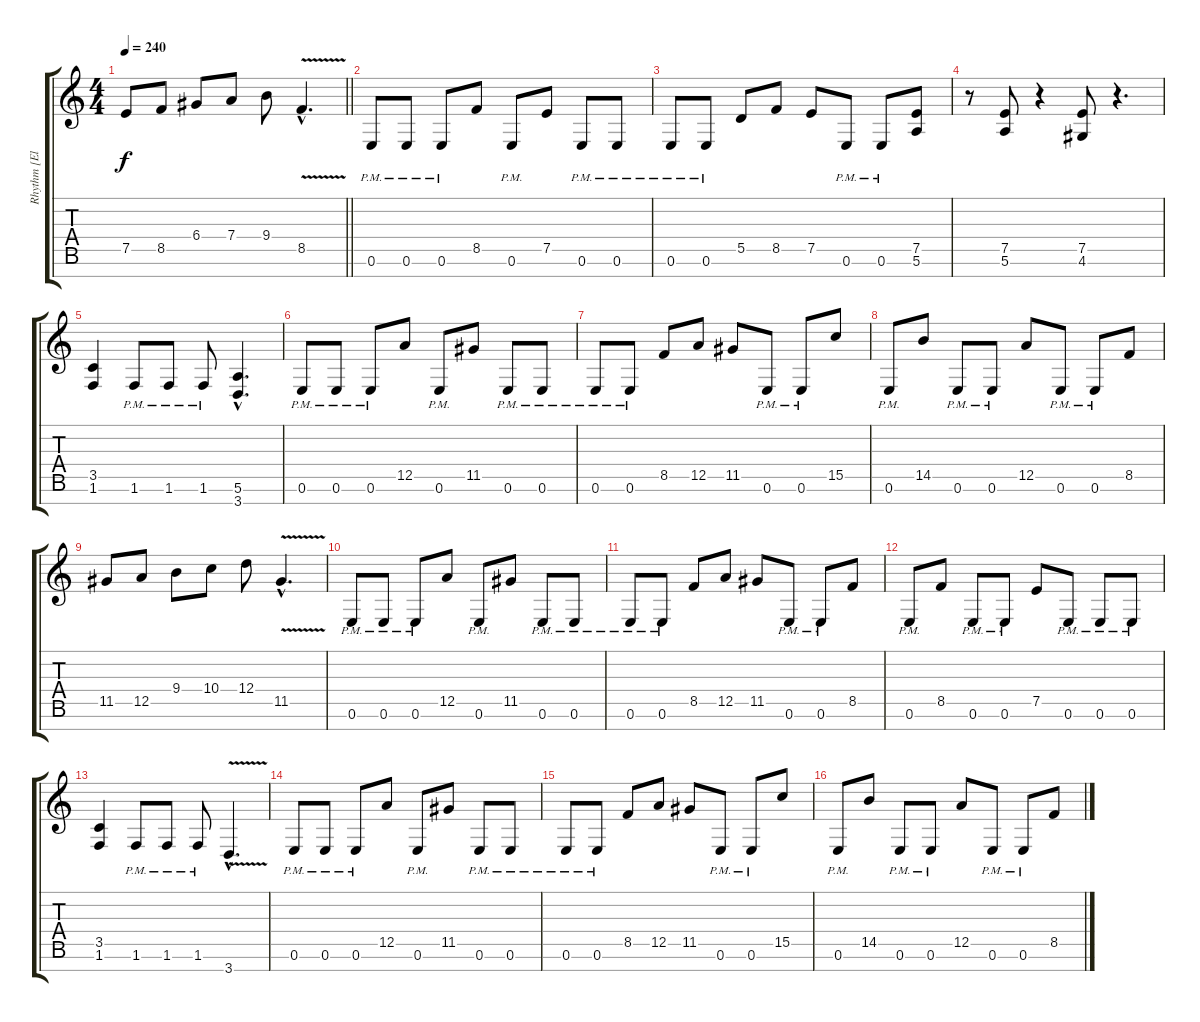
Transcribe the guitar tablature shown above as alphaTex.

\track ("Rhythm [Ellis]" "Rhythm [El") {instrument distortionguitar}
\staff {score tabs}
\tuning (E4 B3 G3 D3 A2 E2 B1) {hide}
\ts (4 4)
\tempo 240
\clef g2
\barLineRight lightlight
\ks aminor
7.5.8{dy f} 8.5.8 6.4.8 7.4.8 9.4.8 8.5{v hac}.4{d} |
0.6{pm}.8 0.6{pm}.8 0.6{pm}.8 8.5.8 0.6{pm}.8 7.5.8 0.6{pm}.8 0.6{pm}.8 |
0.6{pm}.8 0.6{pm}.8 5.5.8 8.5.8 7.5.8 0.6{pm}.8 0.6{pm}.8 (7.5 5.6).8 |
r.8 (7.5 5.6).8 r.4 (7.5 4.6).8 r.4{d} |
(3.5 1.6).4 1.6{pm}.8 1.6{pm}.8 1.6{pm}.8 (5.6{hac} 3.7{hac}).4{d} |
0.6{pm}.8 0.6{pm}.8 0.6{pm}.8 12.5.8 0.6{pm}.8 11.5.8 0.6{pm}.8 0.6{pm}.8 |
0.6{pm}.8 0.6{pm}.8 8.5.8 12.5.8 11.5.8 0.6{pm}.8 0.6{pm}.8 15.5.8 |
0.6{pm}.8 14.5.8 0.6{pm}.8 0.6{pm}.8 12.5.8 0.6{pm}.8 0.6{pm}.8 8.5.8 |
11.5.8 12.5.8 9.4.8 10.4.8 12.4.8 11.5{v hac}.4{d} |
0.6{pm}.8 0.6{pm}.8 0.6{pm}.8 12.5.8 0.6{pm}.8 11.5.8 0.6{pm}.8 0.6{pm}.8 |
0.6{pm}.8 0.6{pm}.8 8.5.8 12.5.8 11.5.8 0.6{pm}.8 0.6{pm}.8 8.5.8 |
0.6{pm}.8 8.5.8 0.6{pm}.8 0.6{pm}.8 7.5.8 0.6{pm}.8 0.6{pm}.8 0.6{pm}.8 |
(3.5 1.6).4 1.6{pm}.8 1.6{pm}.8 1.6{pm}.8 3.7{v hac}.4{d} |
0.6{pm}.8 0.6{pm}.8 0.6{pm}.8 12.5.8 0.6{pm}.8 11.5.8 0.6{pm}.8 0.6{pm}.8 |
0.6{pm}.8 0.6{pm}.8 8.5.8 12.5.8 11.5.8 0.6{pm}.8 0.6{pm}.8 15.5.8 |
0.6{pm}.8 14.5.8 0.6{pm}.8 0.6{pm}.8 12.5.8 0.6{pm}.8 0.6{pm}.8 8.5.8
